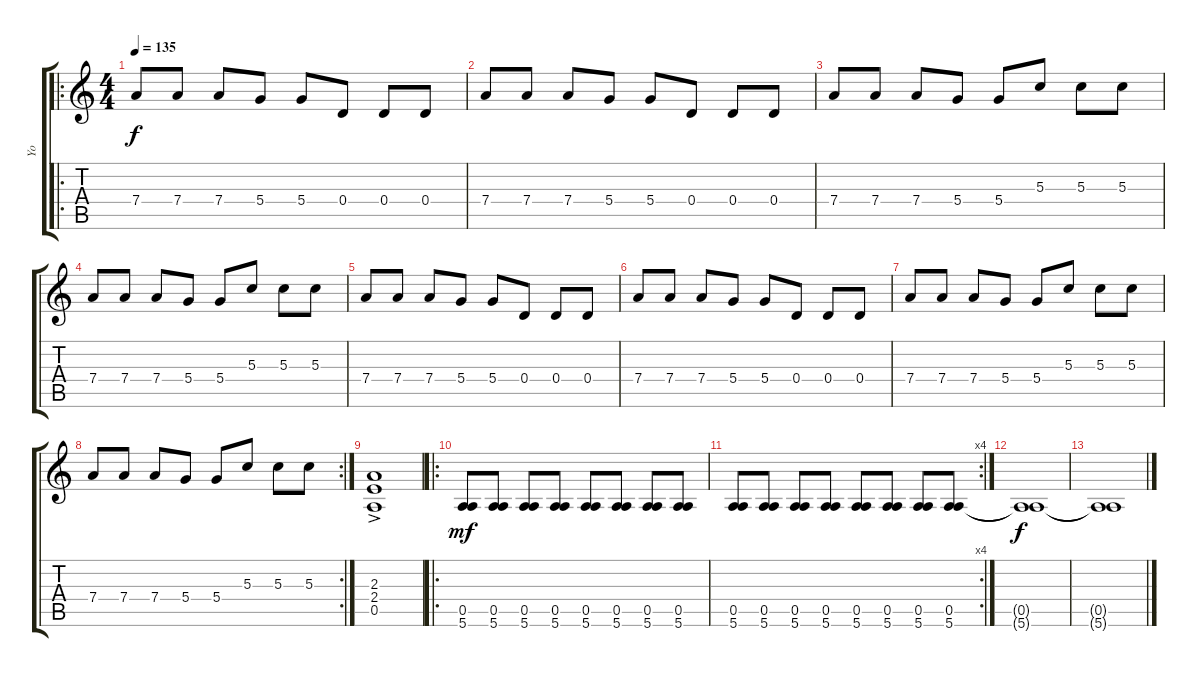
\track ("Yo" "Yo") {instrument distortionguitar}
\staff {score tabs}
\tuning (E4 B3 G3 D3 A2 E2) {hide}
\ro
\ts (4 4)
\tempo 135
\clef g2
\ks c
7.4.8{dy f} 7.4.8 7.4.8 5.4.8 5.4.8 0.4.8 0.4.8 0.4.8 |
7.4.8 7.4.8 7.4.8 5.4.8 5.4.8 0.4.8 0.4.8 0.4.8 |
7.4.8 7.4.8 7.4.8 5.4.8 5.4.8 5.3.8 5.3.8 5.3.8 |
7.4.8 7.4.8 7.4.8 5.4.8 5.4.8 5.3.8 5.3.8 5.3.8 |
7.4.8 7.4.8 7.4.8 5.4.8 5.4.8 0.4.8 0.4.8 0.4.8 |
7.4.8 7.4.8 7.4.8 5.4.8 5.4.8 0.4.8 0.4.8 0.4.8 |
7.4.8 7.4.8 7.4.8 5.4.8 5.4.8 5.3.8 5.3.8 5.3.8 |
\rc 2
7.4.8 7.4.8 7.4.8 5.4.8 5.4.8 5.3.8 5.3.8 5.3.8 |
(2.3{ac} 2.4{ac} 0.5{ac}).1 |
\ro
(0.5 5.6).8{dy mf} (0.5 5.6).8 (0.5 5.6).8 (0.5 5.6).8 (0.5 5.6).8 (0.5 5.6).8 (0.5 5.6).8 (0.5 5.6).8 |
\rc 4
(0.5 5.6).8 (0.5 5.6).8 (0.5 5.6).8 (0.5 5.6).8 (0.5 5.6).8 (0.5 5.6).8 (0.5 5.6).8 (0.5 5.6).8 |
(0.5{t} 5.6{t}).1{dy f} |
(0.5{t} 5.6{t}).1
